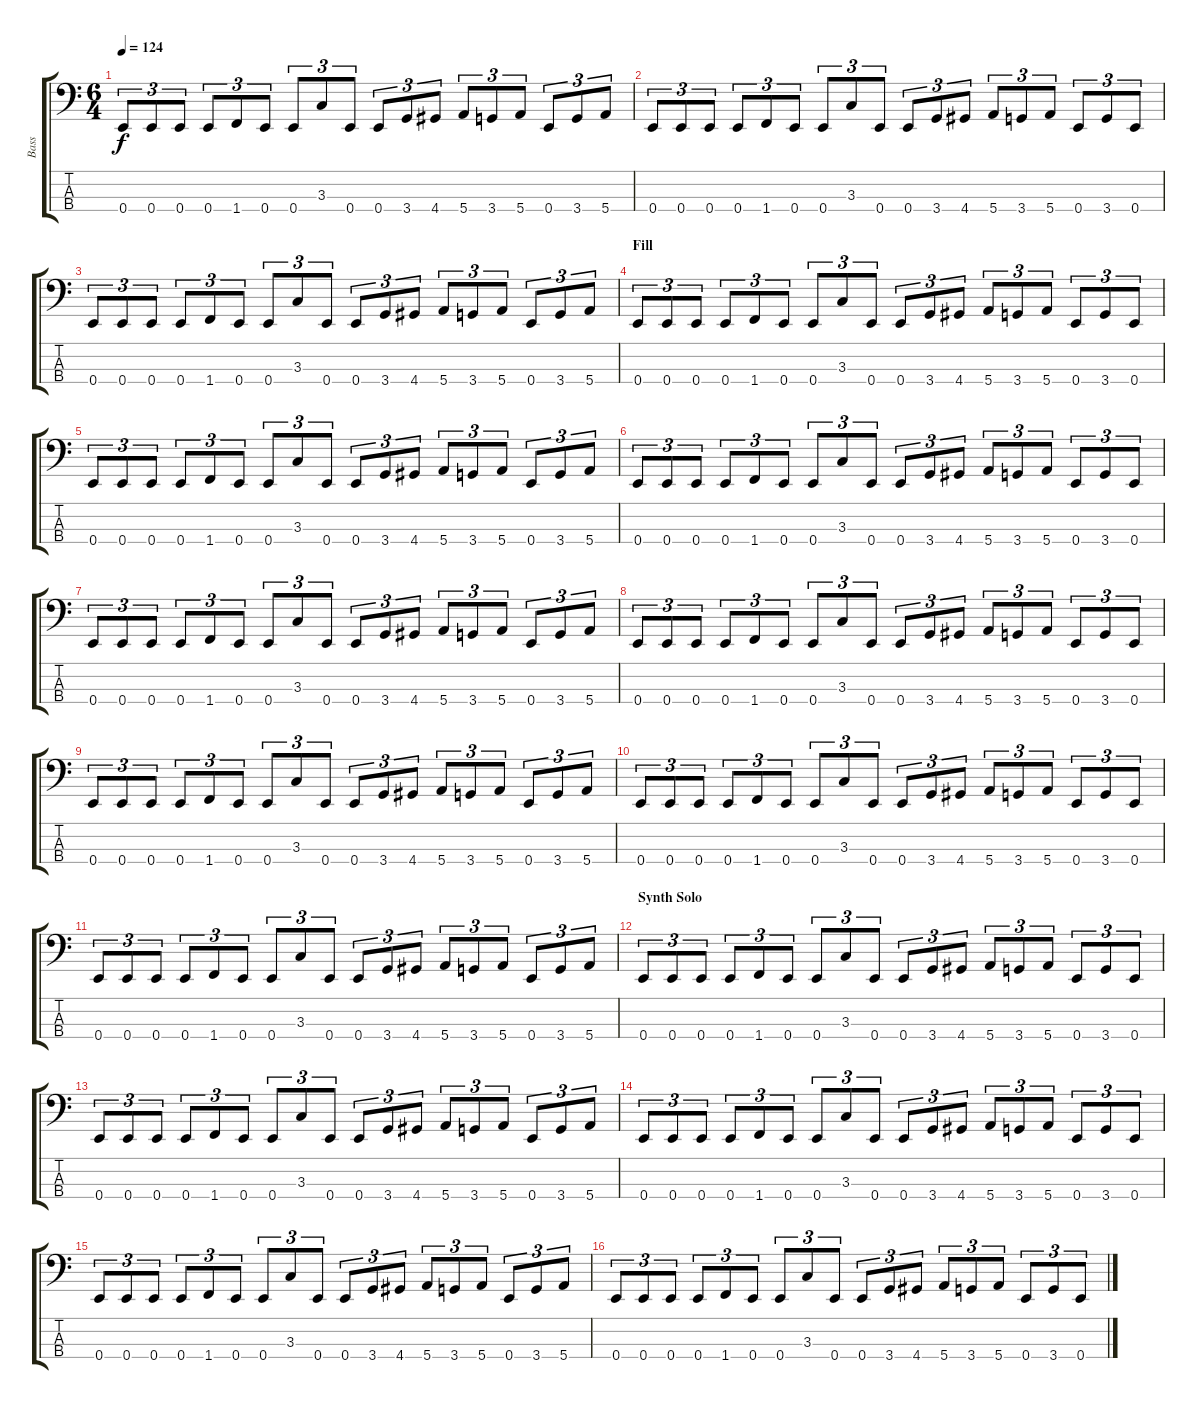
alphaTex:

\track ("Bass" "Bass") {instrument electricbassfinger}
\staff {score tabs}
\tuning (G2 D2 A1 E1) {hide}
\ts (6 4)
\tempo 124
\clef f4
\ks c
0.4.8{tu (3 2) dy f} 0.4.8{tu (3 2)} 0.4.8{tu (3 2)} 0.4.8{tu (3 2)} 1.4.8{tu (3 2)} 0.4.8{tu (3 2)} 0.4.8{tu (3 2)} 3.3.8{tu (3 2)} 0.4.8{tu (3 2)} 0.4.8{tu (3 2)} 3.4.8{tu (3 2)} 4.4.8{tu (3 2)} 5.4.8{tu (3 2)} 3.4.8{tu (3 2)} 5.4.8{tu (3 2)} 0.4.8{tu (3 2)} 3.4.8{tu (3 2)} 5.4.8{tu (3 2)} |
0.4.8{tu (3 2)} 0.4.8{tu (3 2)} 0.4.8{tu (3 2)} 0.4.8{tu (3 2)} 1.4.8{tu (3 2)} 0.4.8{tu (3 2)} 0.4.8{tu (3 2)} 3.3.8{tu (3 2)} 0.4.8{tu (3 2)} 0.4.8{tu (3 2)} 3.4.8{tu (3 2)} 4.4.8{tu (3 2)} 5.4.8{tu (3 2)} 3.4.8{tu (3 2)} 5.4.8{tu (3 2)} 0.4.8{tu (3 2)} 3.4.8{tu (3 2)} 0.4.8{tu (3 2)} |
0.4.8{tu (3 2)} 0.4.8{tu (3 2)} 0.4.8{tu (3 2)} 0.4.8{tu (3 2)} 1.4.8{tu (3 2)} 0.4.8{tu (3 2)} 0.4.8{tu (3 2)} 3.3.8{tu (3 2)} 0.4.8{tu (3 2)} 0.4.8{tu (3 2)} 3.4.8{tu (3 2)} 4.4.8{tu (3 2)} 5.4.8{tu (3 2)} 3.4.8{tu (3 2)} 5.4.8{tu (3 2)} 0.4.8{tu (3 2)} 3.4.8{tu (3 2)} 5.4.8{tu (3 2)} |
\section ("" "Fill")
0.4.8{tu (3 2)} 0.4.8{tu (3 2)} 0.4.8{tu (3 2)} 0.4.8{tu (3 2)} 1.4.8{tu (3 2)} 0.4.8{tu (3 2)} 0.4.8{tu (3 2)} 3.3.8{tu (3 2)} 0.4.8{tu (3 2)} 0.4.8{tu (3 2)} 3.4.8{tu (3 2)} 4.4.8{tu (3 2)} 5.4.8{tu (3 2)} 3.4.8{tu (3 2)} 5.4.8{tu (3 2)} 0.4.8{tu (3 2)} 3.4.8{tu (3 2)} 0.4.8{tu (3 2)} |
0.4.8{tu (3 2)} 0.4.8{tu (3 2)} 0.4.8{tu (3 2)} 0.4.8{tu (3 2)} 1.4.8{tu (3 2)} 0.4.8{tu (3 2)} 0.4.8{tu (3 2)} 3.3.8{tu (3 2)} 0.4.8{tu (3 2)} 0.4.8{tu (3 2)} 3.4.8{tu (3 2)} 4.4.8{tu (3 2)} 5.4.8{tu (3 2)} 3.4.8{tu (3 2)} 5.4.8{tu (3 2)} 0.4.8{tu (3 2)} 3.4.8{tu (3 2)} 5.4.8{tu (3 2)} |
0.4.8{tu (3 2)} 0.4.8{tu (3 2)} 0.4.8{tu (3 2)} 0.4.8{tu (3 2)} 1.4.8{tu (3 2)} 0.4.8{tu (3 2)} 0.4.8{tu (3 2)} 3.3.8{tu (3 2)} 0.4.8{tu (3 2)} 0.4.8{tu (3 2)} 3.4.8{tu (3 2)} 4.4.8{tu (3 2)} 5.4.8{tu (3 2)} 3.4.8{tu (3 2)} 5.4.8{tu (3 2)} 0.4.8{tu (3 2)} 3.4.8{tu (3 2)} 0.4.8{tu (3 2)} |
0.4.8{tu (3 2)} 0.4.8{tu (3 2)} 0.4.8{tu (3 2)} 0.4.8{tu (3 2)} 1.4.8{tu (3 2)} 0.4.8{tu (3 2)} 0.4.8{tu (3 2)} 3.3.8{tu (3 2)} 0.4.8{tu (3 2)} 0.4.8{tu (3 2)} 3.4.8{tu (3 2)} 4.4.8{tu (3 2)} 5.4.8{tu (3 2)} 3.4.8{tu (3 2)} 5.4.8{tu (3 2)} 0.4.8{tu (3 2)} 3.4.8{tu (3 2)} 5.4.8{tu (3 2)} |
0.4.8{tu (3 2)} 0.4.8{tu (3 2)} 0.4.8{tu (3 2)} 0.4.8{tu (3 2)} 1.4.8{tu (3 2)} 0.4.8{tu (3 2)} 0.4.8{tu (3 2)} 3.3.8{tu (3 2)} 0.4.8{tu (3 2)} 0.4.8{tu (3 2)} 3.4.8{tu (3 2)} 4.4.8{tu (3 2)} 5.4.8{tu (3 2)} 3.4.8{tu (3 2)} 5.4.8{tu (3 2)} 0.4.8{tu (3 2)} 3.4.8{tu (3 2)} 0.4.8{tu (3 2)} |
0.4.8{tu (3 2)} 0.4.8{tu (3 2)} 0.4.8{tu (3 2)} 0.4.8{tu (3 2)} 1.4.8{tu (3 2)} 0.4.8{tu (3 2)} 0.4.8{tu (3 2)} 3.3.8{tu (3 2)} 0.4.8{tu (3 2)} 0.4.8{tu (3 2)} 3.4.8{tu (3 2)} 4.4.8{tu (3 2)} 5.4.8{tu (3 2)} 3.4.8{tu (3 2)} 5.4.8{tu (3 2)} 0.4.8{tu (3 2)} 3.4.8{tu (3 2)} 5.4.8{tu (3 2)} |
0.4.8{tu (3 2)} 0.4.8{tu (3 2)} 0.4.8{tu (3 2)} 0.4.8{tu (3 2)} 1.4.8{tu (3 2)} 0.4.8{tu (3 2)} 0.4.8{tu (3 2)} 3.3.8{tu (3 2)} 0.4.8{tu (3 2)} 0.4.8{tu (3 2)} 3.4.8{tu (3 2)} 4.4.8{tu (3 2)} 5.4.8{tu (3 2)} 3.4.8{tu (3 2)} 5.4.8{tu (3 2)} 0.4.8{tu (3 2)} 3.4.8{tu (3 2)} 0.4.8{tu (3 2)} |
0.4.8{tu (3 2)} 0.4.8{tu (3 2)} 0.4.8{tu (3 2)} 0.4.8{tu (3 2)} 1.4.8{tu (3 2)} 0.4.8{tu (3 2)} 0.4.8{tu (3 2)} 3.3.8{tu (3 2)} 0.4.8{tu (3 2)} 0.4.8{tu (3 2)} 3.4.8{tu (3 2)} 4.4.8{tu (3 2)} 5.4.8{tu (3 2)} 3.4.8{tu (3 2)} 5.4.8{tu (3 2)} 0.4.8{tu (3 2)} 3.4.8{tu (3 2)} 5.4.8{tu (3 2)} |
\section ("" "Synth Solo")
0.4.8{tu (3 2)} 0.4.8{tu (3 2)} 0.4.8{tu (3 2)} 0.4.8{tu (3 2)} 1.4.8{tu (3 2)} 0.4.8{tu (3 2)} 0.4.8{tu (3 2)} 3.3.8{tu (3 2)} 0.4.8{tu (3 2)} 0.4.8{tu (3 2)} 3.4.8{tu (3 2)} 4.4.8{tu (3 2)} 5.4.8{tu (3 2)} 3.4.8{tu (3 2)} 5.4.8{tu (3 2)} 0.4.8{tu (3 2)} 3.4.8{tu (3 2)} 0.4.8{tu (3 2)} |
0.4.8{tu (3 2)} 0.4.8{tu (3 2)} 0.4.8{tu (3 2)} 0.4.8{tu (3 2)} 1.4.8{tu (3 2)} 0.4.8{tu (3 2)} 0.4.8{tu (3 2)} 3.3.8{tu (3 2)} 0.4.8{tu (3 2)} 0.4.8{tu (3 2)} 3.4.8{tu (3 2)} 4.4.8{tu (3 2)} 5.4.8{tu (3 2)} 3.4.8{tu (3 2)} 5.4.8{tu (3 2)} 0.4.8{tu (3 2)} 3.4.8{tu (3 2)} 5.4.8{tu (3 2)} |
0.4.8{tu (3 2)} 0.4.8{tu (3 2)} 0.4.8{tu (3 2)} 0.4.8{tu (3 2)} 1.4.8{tu (3 2)} 0.4.8{tu (3 2)} 0.4.8{tu (3 2)} 3.3.8{tu (3 2)} 0.4.8{tu (3 2)} 0.4.8{tu (3 2)} 3.4.8{tu (3 2)} 4.4.8{tu (3 2)} 5.4.8{tu (3 2)} 3.4.8{tu (3 2)} 5.4.8{tu (3 2)} 0.4.8{tu (3 2)} 3.4.8{tu (3 2)} 0.4.8{tu (3 2)} |
0.4.8{tu (3 2)} 0.4.8{tu (3 2)} 0.4.8{tu (3 2)} 0.4.8{tu (3 2)} 1.4.8{tu (3 2)} 0.4.8{tu (3 2)} 0.4.8{tu (3 2)} 3.3.8{tu (3 2)} 0.4.8{tu (3 2)} 0.4.8{tu (3 2)} 3.4.8{tu (3 2)} 4.4.8{tu (3 2)} 5.4.8{tu (3 2)} 3.4.8{tu (3 2)} 5.4.8{tu (3 2)} 0.4.8{tu (3 2)} 3.4.8{tu (3 2)} 5.4.8{tu (3 2)} |
0.4.8{tu (3 2)} 0.4.8{tu (3 2)} 0.4.8{tu (3 2)} 0.4.8{tu (3 2)} 1.4.8{tu (3 2)} 0.4.8{tu (3 2)} 0.4.8{tu (3 2)} 3.3.8{tu (3 2)} 0.4.8{tu (3 2)} 0.4.8{tu (3 2)} 3.4.8{tu (3 2)} 4.4.8{tu (3 2)} 5.4.8{tu (3 2)} 3.4.8{tu (3 2)} 5.4.8{tu (3 2)} 0.4.8{tu (3 2)} 3.4.8{tu (3 2)} 0.4.8{tu (3 2)}
